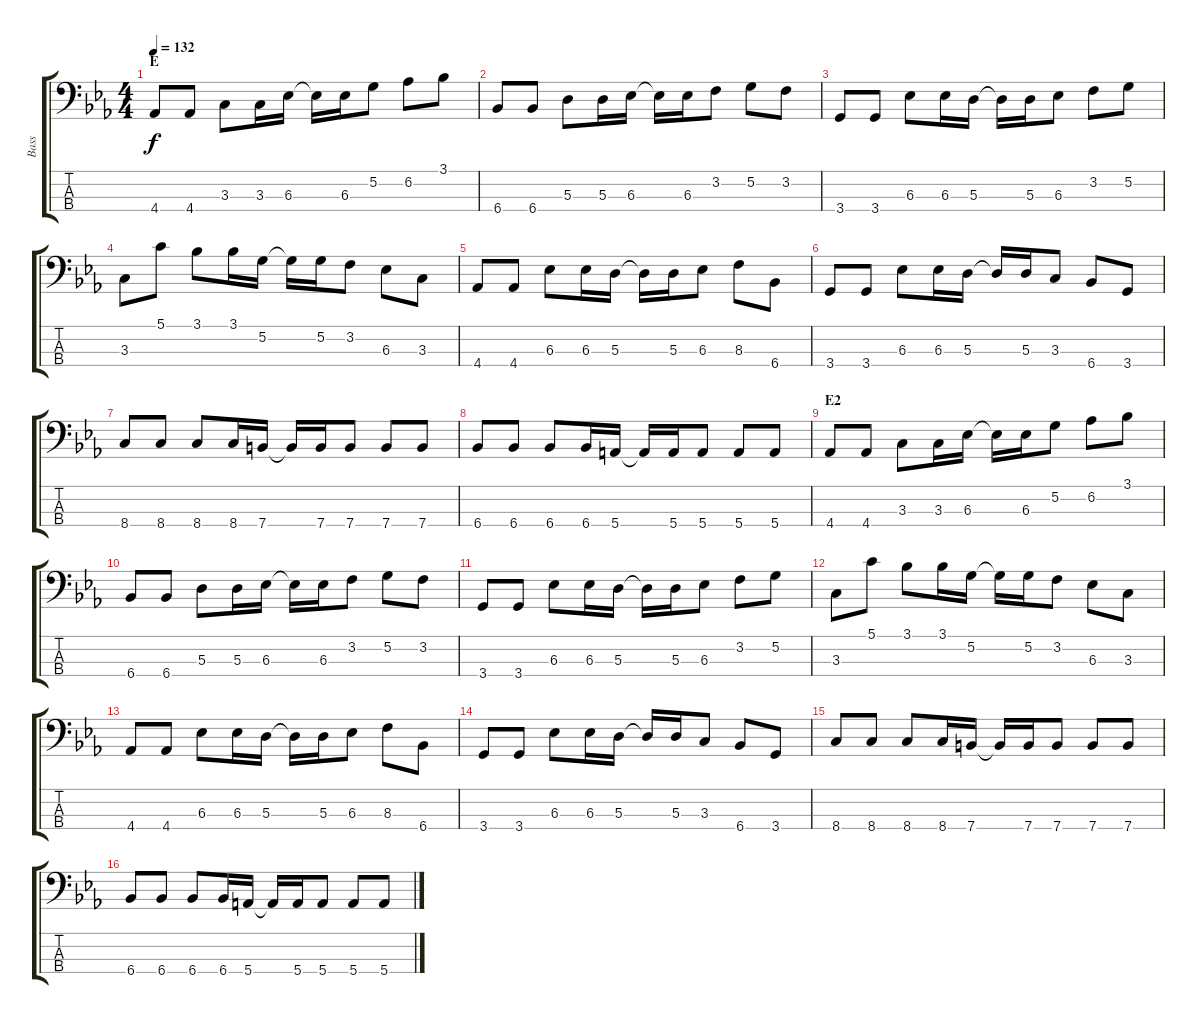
\track ("Bass" "Bass") {instrument electricbasspick}
\staff {score tabs}
\tuning (G2 D2 A1 E1) {hide}
\ts (4 4)
\section ("" "E")
\tempo 132
\clef f4
\ks eb
4.4.8{dy f} 4.4.8 3.3.8 3.3.16 6.3.16 6.3{t}.16 6.3.16 5.2.8 6.2.8 3.1.8 |
6.4.8 6.4.8 5.3.8 5.3.16 6.3.16 6.3{t}.16 6.3.16 3.2.8 5.2.8 3.2.8 |
3.4.8 3.4.8 6.3.8 6.3.16 5.3.16 5.3{t}.16 5.3.16 6.3.8 3.2.8 5.2.8 |
3.3.8 5.1.8 3.1.8 3.1.16 5.2.16 5.2{t}.16 5.2.16 3.2.8 6.3.8 3.3.8 |
4.4.8 4.4.8 6.3.8 6.3.16 5.3.16 5.3{t}.16 5.3.16 6.3.8 8.3.8 6.4.8 |
3.4.8 3.4.8 6.3.8 6.3.16 5.3.16 5.3{t}.16 5.3.16 3.3.8 6.4.8 3.4.8 |
8.4.8 8.4.8 8.4.8 8.4.16 7.4.16 7.4{t}.16 7.4.16 7.4.8 7.4.8 7.4.8 |
6.4.8 6.4.8 6.4.8 6.4.16 5.4.16 5.4{t}.16 5.4.16 5.4.8 5.4.8 5.4.8 |
\section ("" "E2")
4.4.8 4.4.8 3.3.8 3.3.16 6.3.16 6.3{t}.16 6.3.16 5.2.8 6.2.8 3.1.8 |
6.4.8 6.4.8 5.3.8 5.3.16 6.3.16 6.3{t}.16 6.3.16 3.2.8 5.2.8 3.2.8 |
3.4.8 3.4.8 6.3.8 6.3.16 5.3.16 5.3{t}.16 5.3.16 6.3.8 3.2.8 5.2.8 |
3.3.8 5.1.8 3.1.8 3.1.16 5.2.16 5.2{t}.16 5.2.16 3.2.8 6.3.8 3.3.8 |
4.4.8 4.4.8 6.3.8 6.3.16 5.3.16 5.3{t}.16 5.3.16 6.3.8 8.3.8 6.4.8 |
3.4.8 3.4.8 6.3.8 6.3.16 5.3.16 5.3{t}.16 5.3.16 3.3.8 6.4.8 3.4.8 |
8.4.8 8.4.8 8.4.8 8.4.16 7.4.16 7.4{t}.16 7.4.16 7.4.8 7.4.8 7.4.8 |
6.4.8 6.4.8 6.4.8 6.4.16 5.4.16 5.4{t}.16 5.4.16 5.4.8 5.4.8 5.4.8
